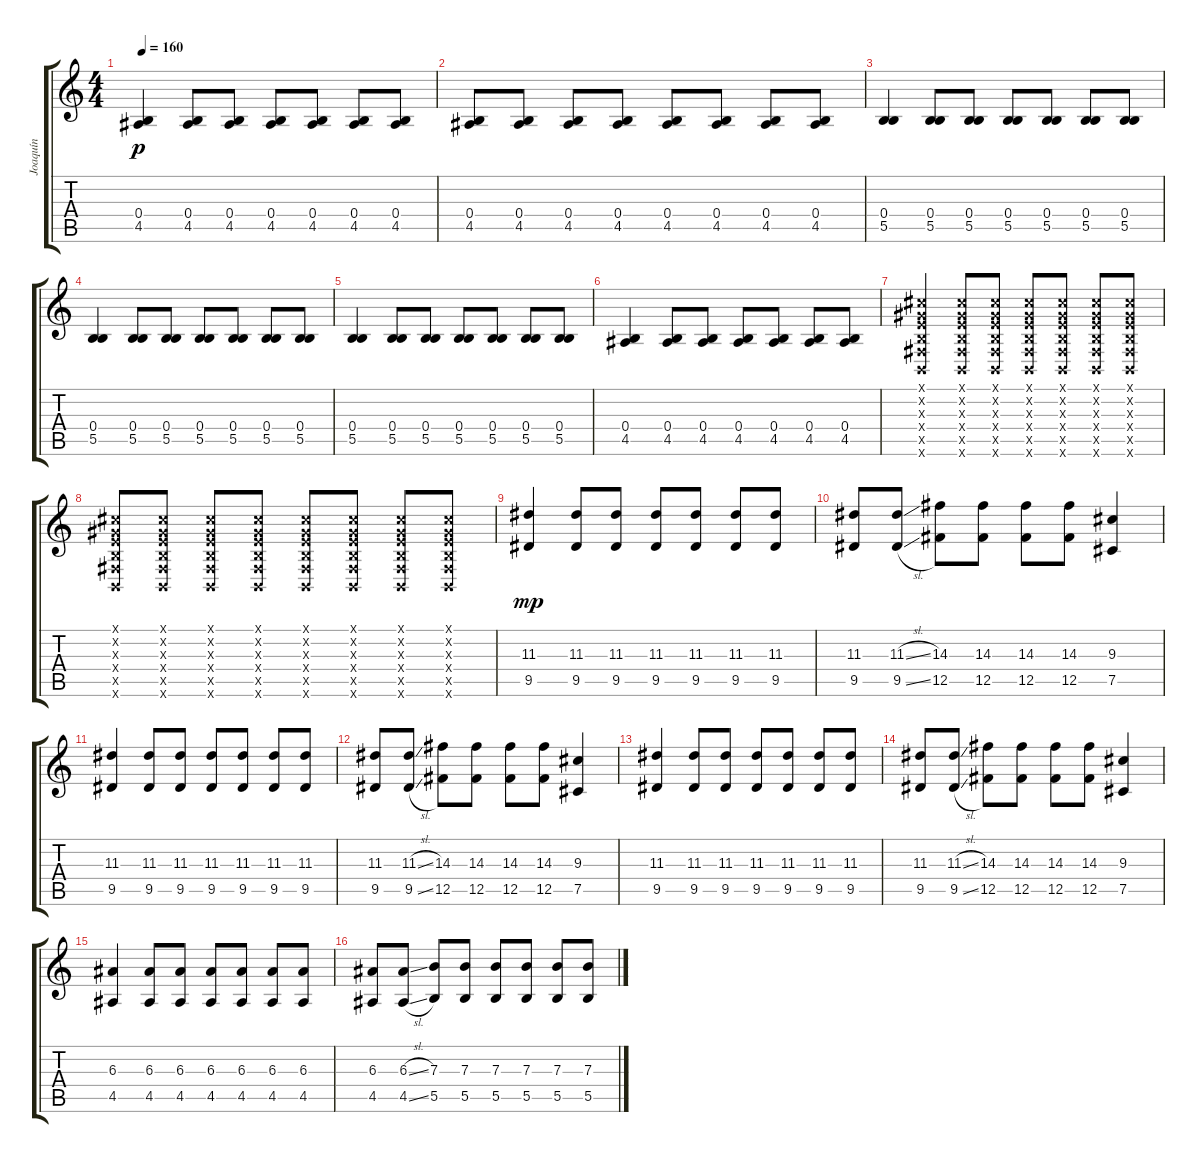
\track ("Joaquín" "Joaquín") {instrument acousticguitarnylon}
\staff {score tabs}
\tuning (Db4 Ab3 E3 B2 Gb2 B1) {hide}
\ts (4 4)
\tempo 160
\clef g2
\ks c
(0.4 4.5).4{dy p} (0.4 4.5).8 (0.4 4.5).8 (0.4 4.5).8 (0.4 4.5).8 (0.4 4.5).8 (0.4 4.5).8 |
(0.4 4.5).8 (0.4 4.5).8 (0.4 4.5).8 (0.4 4.5).8 (0.4 4.5).8 (0.4 4.5).8 (0.4 4.5).8 (0.4 4.5).8 |
(0.4 5.5).4 (0.4 5.5).8 (0.4 5.5).8 (0.4 5.5).8 (0.4 5.5).8 (0.4 5.5).8 (0.4 5.5).8 |
(0.4 5.5).4 (0.4 5.5).8 (0.4 5.5).8 (0.4 5.5).8 (0.4 5.5).8 (0.4 5.5).8 (0.4 5.5).8 |
(0.4 5.5).4 (0.4 5.5).8 (0.4 5.5).8 (0.4 5.5).8 (0.4 5.5).8 (0.4 5.5).8 (0.4 5.5).8 |
(0.4 4.5).4 (0.4 4.5).8 (0.4 4.5).8 (0.4 4.5).8 (0.4 4.5).8 (0.4 4.5).8 (0.4 4.5).8 |
(0.1{x} 0.2{x} 0.3{x} 0.4{x} 0.5{x} 0.6{x}).4 (0.1{x} 0.2{x} 0.3{x} 0.4{x} 0.5{x} 0.6{x}).8 (0.1{x} 0.2{x} 0.3{x} 0.4{x} 0.5{x} 0.6{x}).8 (0.1{x} 0.2{x} 0.3{x} 0.4{x} 0.5{x} 0.6{x}).8 (0.1{x} 0.2{x} 0.3{x} 0.4{x} 0.5{x} 0.6{x}).8 (0.1{x} 0.2{x} 0.3{x} 0.4{x} 0.5{x} 0.6{x}).8 (0.1{x} 0.2{x} 0.3{x} 0.4{x} 0.5{x} 0.6{x}).8 |
(0.1{x} 0.2{x} 0.3{x} 0.4{x} 0.5{x} 0.6{x}).8 (0.1{x} 0.2{x} 0.3{x} 0.4{x} 0.5{x} 0.6{x}).8 (0.1{x} 0.2{x} 0.3{x} 0.4{x} 0.5{x} 0.6{x}).8 (0.1{x} 0.2{x} 0.3{x} 0.4{x} 0.5{x} 0.6{x}).8 (0.1{x} 0.2{x} 0.3{x} 0.4{x} 0.5{x} 0.6{x}).8 (0.1{x} 0.2{x} 0.3{x} 0.4{x} 0.5{x} 0.6{x}).8 (0.1{x} 0.2{x} 0.3{x} 0.4{x} 0.5{x} 0.6{x}).8 (0.1{x} 0.2{x} 0.3{x} 0.4{x} 0.5{x} 0.6{x}).8 |
(11.3 9.5).4{dy mp} (11.3 9.5).8 (11.3 9.5).8 (11.3 9.5).8 (11.3 9.5).8 (11.3 9.5).8 (11.3 9.5).8 |
(11.3 9.5).8 (11.3{sl} 9.5{sl}).8 (14.3 12.5).8 (14.3 12.5).8 (14.3 12.5).8 (14.3 12.5).8 (9.3 7.5).4 |
(11.3 9.5).4 (11.3 9.5).8 (11.3 9.5).8 (11.3 9.5).8 (11.3 9.5).8 (11.3 9.5).8 (11.3 9.5).8 |
(11.3 9.5).8 (11.3{sl} 9.5{sl}).8 (14.3 12.5).8 (14.3 12.5).8 (14.3 12.5).8 (14.3 12.5).8 (9.3 7.5).4 |
(11.3 9.5).4 (11.3 9.5).8 (11.3 9.5).8 (11.3 9.5).8 (11.3 9.5).8 (11.3 9.5).8 (11.3 9.5).8 |
(11.3 9.5).8 (11.3{sl} 9.5{sl}).8 (14.3 12.5).8 (14.3 12.5).8 (14.3 12.5).8 (14.3 12.5).8 (9.3 7.5).4 |
(6.3 4.5).4 (6.3 4.5).8 (6.3 4.5).8 (6.3 4.5).8 (6.3 4.5).8 (6.3 4.5).8 (6.3 4.5).8 |
(6.3 4.5).8 (6.3{sl} 4.5{sl}).8 (7.3 5.5).8 (7.3 5.5).8 (7.3 5.5).8 (7.3 5.5).8 (7.3 5.5).8 (7.3 5.5).8
